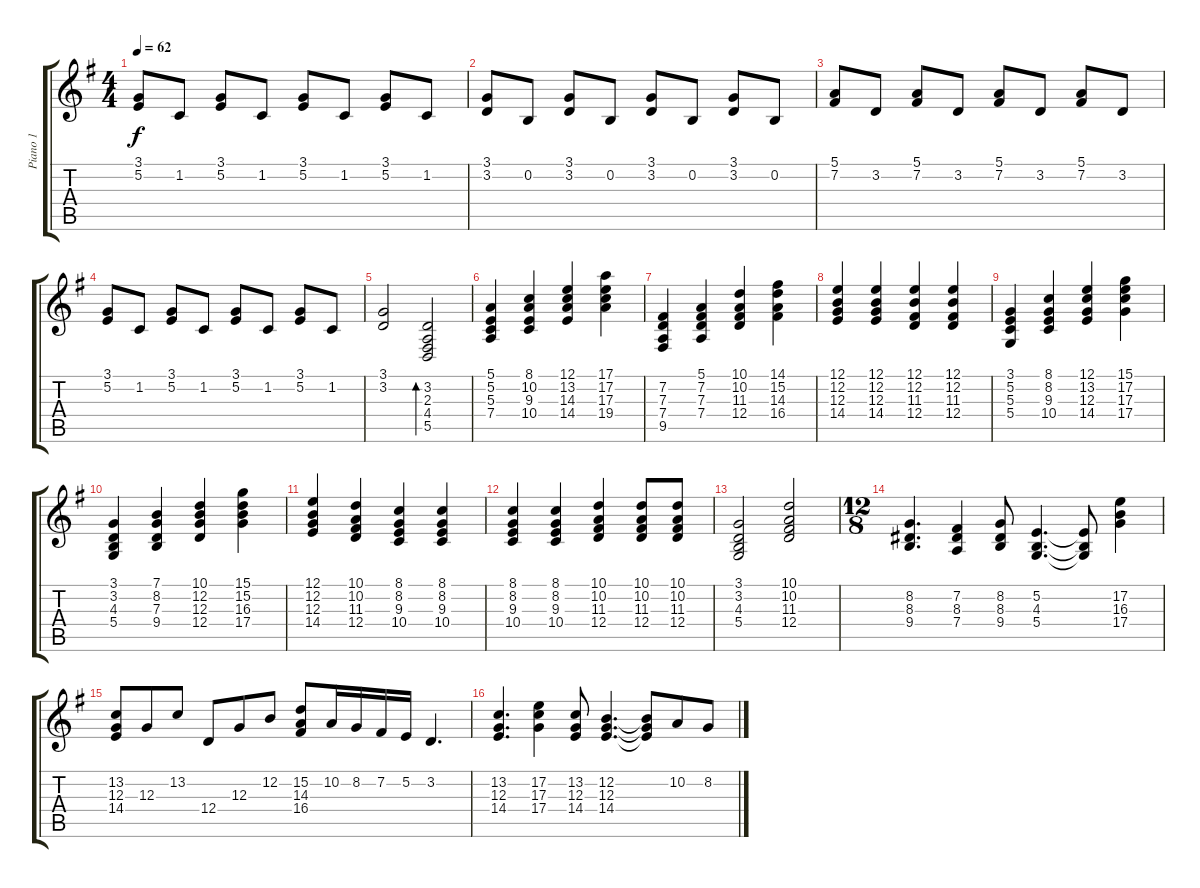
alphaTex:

\track ("Piano 1" "Piano 1") {instrument acousticgrandpiano}
\staff {score tabs}
\tuning (E4 B3 G3 D3 A2 E2) {hide}
\ts (4 4)
\tempo 62
\clef g2
\ks g
(3.1 5.2).8{dy f} 1.2.8 (3.1 5.2).8 1.2.8 (3.1 5.2).8 1.2.8 (3.1 5.2).8 1.2.8 |
(3.1 3.2).8 0.2.8 (3.1 3.2).8 0.2.8 (3.1 3.2).8 0.2.8 (3.1 3.2).8 0.2.8 |
(5.1 7.2).8 3.2.8 (5.1 7.2).8 3.2.8 (5.1 7.2).8 3.2.8 (5.1 7.2).8 3.2.8 |
(3.1 5.2).8 1.2.8 (3.1 5.2).8 1.2.8 (3.1 5.2).8 1.2.8 (3.1 5.2).8 1.2.8 |
(3.1 3.2).2 (3.2 2.3 4.4 5.5).2{bd 240} |
(5.1 5.2 5.3 7.4).4 (8.1 10.2 9.3 10.4).4 (12.1 13.2 14.3 14.4).4 (17.1 17.2 17.3 19.4).4 |
(7.2 7.3 7.4 9.5).4 (5.1 7.2 7.3 7.4).4 (10.1 10.2 11.3 12.4).4 (14.1 15.2 14.3 16.4).4 |
(12.1 12.2 12.3 14.4).4 (12.1 12.2 12.3 14.4).4 (12.1 12.2 11.3 12.4).4 (12.1 12.2 11.3 12.4).4 |
(3.1 5.2 5.3 5.4).4 (8.1 8.2 9.3 10.4).4 (12.1 13.2 12.3 14.4).4 (15.1 17.2 17.3 17.4).4 |
(3.1 3.2 4.3 5.4).4 (7.1 8.2 7.3 9.4).4 (10.1 12.2 12.3 12.4).4 (15.1 15.2 16.3 17.4).4 |
(12.1 12.2 12.3 14.4).4 (10.1 10.2 11.3 12.4).4 (8.1 8.2 9.3 10.4).4 (8.1 8.2 9.3 10.4).4 |
(8.1 8.2 9.3 10.4).4 (8.1 8.2 9.3 10.4).4 (10.1 10.2 11.3 12.4).4 (10.1 10.2 11.3 12.4).8 (10.1 10.2 11.3 12.4).8 |
(3.1 3.2 4.3 5.4).2 (10.1 10.2 11.3 12.4).2 |
\ts (12 8)
(8.2 8.3 9.4).4{d} (7.2 8.3 7.4).4 (8.2 8.3 9.4).8 (5.2 4.3 5.4).4{d} (5.2{t} 4.3{t} 5.4{t}).8 (17.2 16.3 17.4).4 |
(13.2 12.3 14.4).8 12.3.8 13.2.8 12.4.8 12.3.8 12.2.8 (15.2 14.3 16.4).8 10.2.16 8.2.16 7.2.16 5.2.16 3.2.4{d} |
(13.2 12.3 14.4).4{d} (17.2 17.3 17.4).4 (13.2 12.3 14.4).8 (12.2 12.3 14.4).4{d} (12.2{t} 12.3{t} 14.4{t}).8 10.2.8 8.2.8
